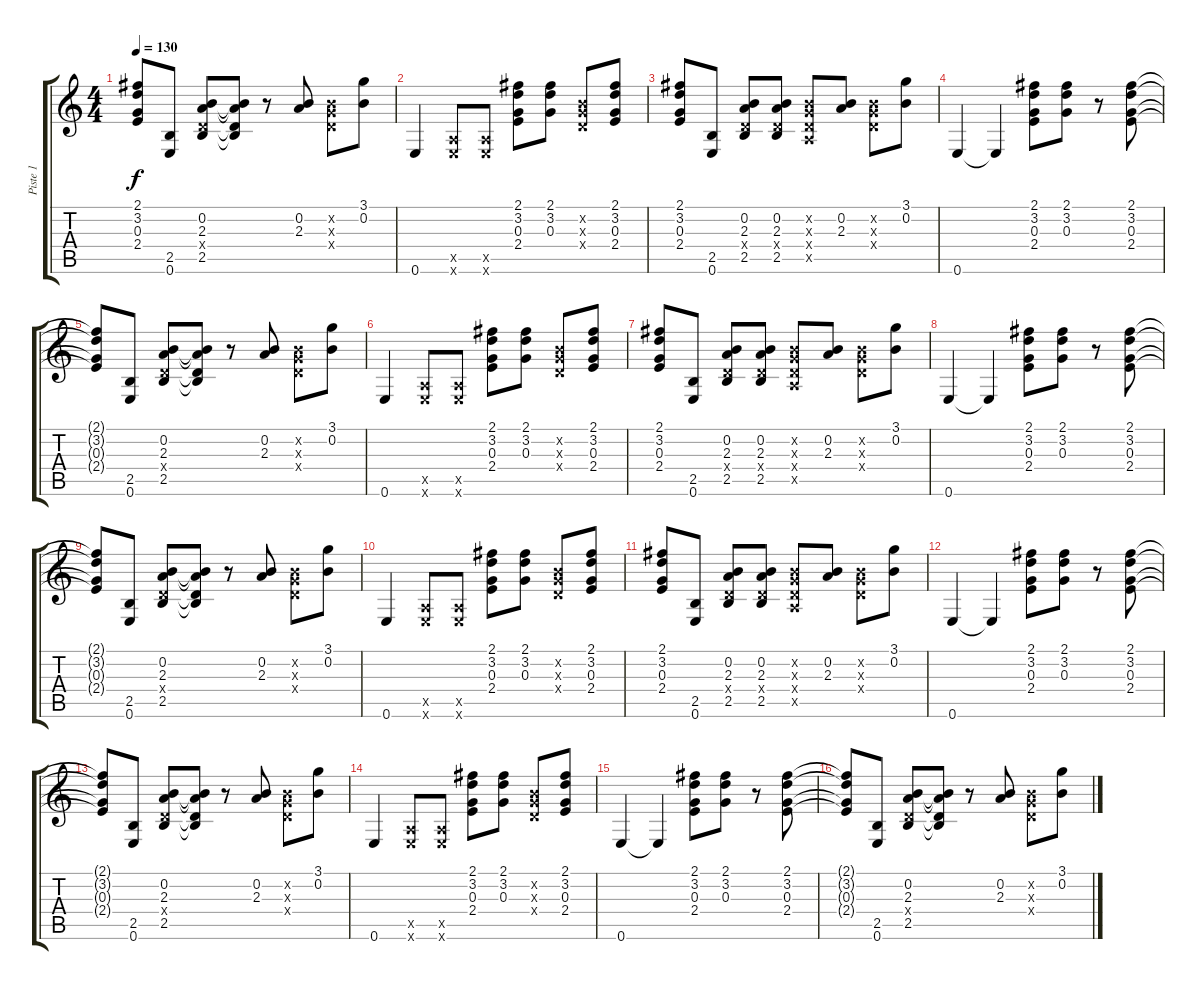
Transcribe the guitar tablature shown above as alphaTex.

\track ("Piste 1" "Piste 1") {instrument acousticguitarsteel}
\staff {score tabs}
\tuning (E4 B3 G3 D3 A2 E2) {hide}
\ts (4 4)
\tempo 130
\clef g2
\ks c
(2.1{t} 3.2{t} 0.3{t} 2.4{t}).8{dy f} (2.5 0.6).8 (0.2 2.3 0.4{x} 2.5).8 (0.2{t} 2.3{t} 0.4{t} 2.5{t}).8 r.8 (0.2 2.3).8 (0.2{x} 0.3{x} 0.4{x}).8 (3.1 0.2).8 |
0.6.4 (0.5{x} 0.6{x}).8 (0.5{x} 0.6{x}).8 (2.1 3.2 0.3 2.4).8 (2.1 3.2 0.3).8 (0.2{x} 0.3{x} 0.4{x}).8 (2.1 3.2 0.3 2.4).8 |
(2.1 3.2 0.3 2.4).8 (2.5 0.6).8 (0.2 2.3 0.4{x} 2.5).8 (0.2 2.3 0.4{x} 2.5).8 (0.2{x} 0.3{x} 0.4{x} 0.5{x}).8 (0.2 2.3).8 (0.2{x} 0.3{x} 0.4{x}).8 (3.1 0.2).8 |
0.6.4 0.6{t}.4 (2.1 3.2 0.3 2.4).8 (2.1 3.2 0.3).8 r.8 (2.1 3.2 0.3 2.4).8 |
(2.1{t} 3.2{t} 0.3{t} 2.4{t}).8 (2.5 0.6).8 (0.2 2.3 0.4{x} 2.5).8 (0.2{t} 2.3{t} 0.4{t} 2.5{t}).8 r.8 (0.2 2.3).8 (0.2{x} 0.3{x} 0.4{x}).8 (3.1 0.2).8 |
0.6.4 (0.5{x} 0.6{x}).8 (0.5{x} 0.6{x}).8 (2.1 3.2 0.3 2.4).8 (2.1 3.2 0.3).8 (0.2{x} 0.3{x} 0.4{x}).8 (2.1 3.2 0.3 2.4).8 |
(2.1 3.2 0.3 2.4).8 (2.5 0.6).8 (0.2 2.3 0.4{x} 2.5).8 (0.2 2.3 0.4{x} 2.5).8 (0.2{x} 0.3{x} 0.4{x} 0.5{x}).8 (0.2 2.3).8 (0.2{x} 0.3{x} 0.4{x}).8 (3.1 0.2).8 |
0.6.4 0.6{t}.4 (2.1 3.2 0.3 2.4).8 (2.1 3.2 0.3).8 r.8 (2.1 3.2 0.3 2.4).8 |
(2.1{t} 3.2{t} 0.3{t} 2.4{t}).8 (2.5 0.6).8 (0.2 2.3 0.4{x} 2.5).8 (0.2{t} 2.3{t} 0.4{t} 2.5{t}).8 r.8 (0.2 2.3).8 (0.2{x} 0.3{x} 0.4{x}).8 (3.1 0.2).8 |
0.6.4 (0.5{x} 0.6{x}).8 (0.5{x} 0.6{x}).8 (2.1 3.2 0.3 2.4).8 (2.1 3.2 0.3).8 (0.2{x} 0.3{x} 0.4{x}).8 (2.1 3.2 0.3 2.4).8 |
(2.1 3.2 0.3 2.4).8 (2.5 0.6).8 (0.2 2.3 0.4{x} 2.5).8 (0.2 2.3 0.4{x} 2.5).8 (0.2{x} 0.3{x} 0.4{x} 0.5{x}).8 (0.2 2.3).8 (0.2{x} 0.3{x} 0.4{x}).8 (3.1 0.2).8 |
0.6.4 0.6{t}.4 (2.1 3.2 0.3 2.4).8 (2.1 3.2 0.3).8 r.8 (2.1 3.2 0.3 2.4).8 |
(2.1{t} 3.2{t} 0.3{t} 2.4{t}).8 (2.5 0.6).8 (0.2 2.3 0.4{x} 2.5).8 (0.2{t} 2.3{t} 0.4{t} 2.5{t}).8 r.8 (0.2 2.3).8 (0.2{x} 0.3{x} 0.4{x}).8 (3.1 0.2).8 |
0.6.4 (0.5{x} 0.6{x}).8 (0.5{x} 0.6{x}).8 (2.1 3.2 0.3 2.4).8 (2.1 3.2 0.3).8 (0.2{x} 0.3{x} 0.4{x}).8 (2.1 3.2 0.3 2.4).8 |
0.6.4 0.6{t}.4 (2.1 3.2 0.3 2.4).8 (2.1 3.2 0.3).8 r.8 (2.1 3.2 0.3 2.4).8 |
(2.1{t} 3.2{t} 0.3{t} 2.4{t}).8 (2.5 0.6).8 (0.2 2.3 0.4{x} 2.5).8 (0.2{t} 2.3{t} 0.4{t} 2.5{t}).8 r.8 (0.2 2.3).8 (0.2{x} 0.3{x} 0.4{x}).8 (3.1 0.2).8
